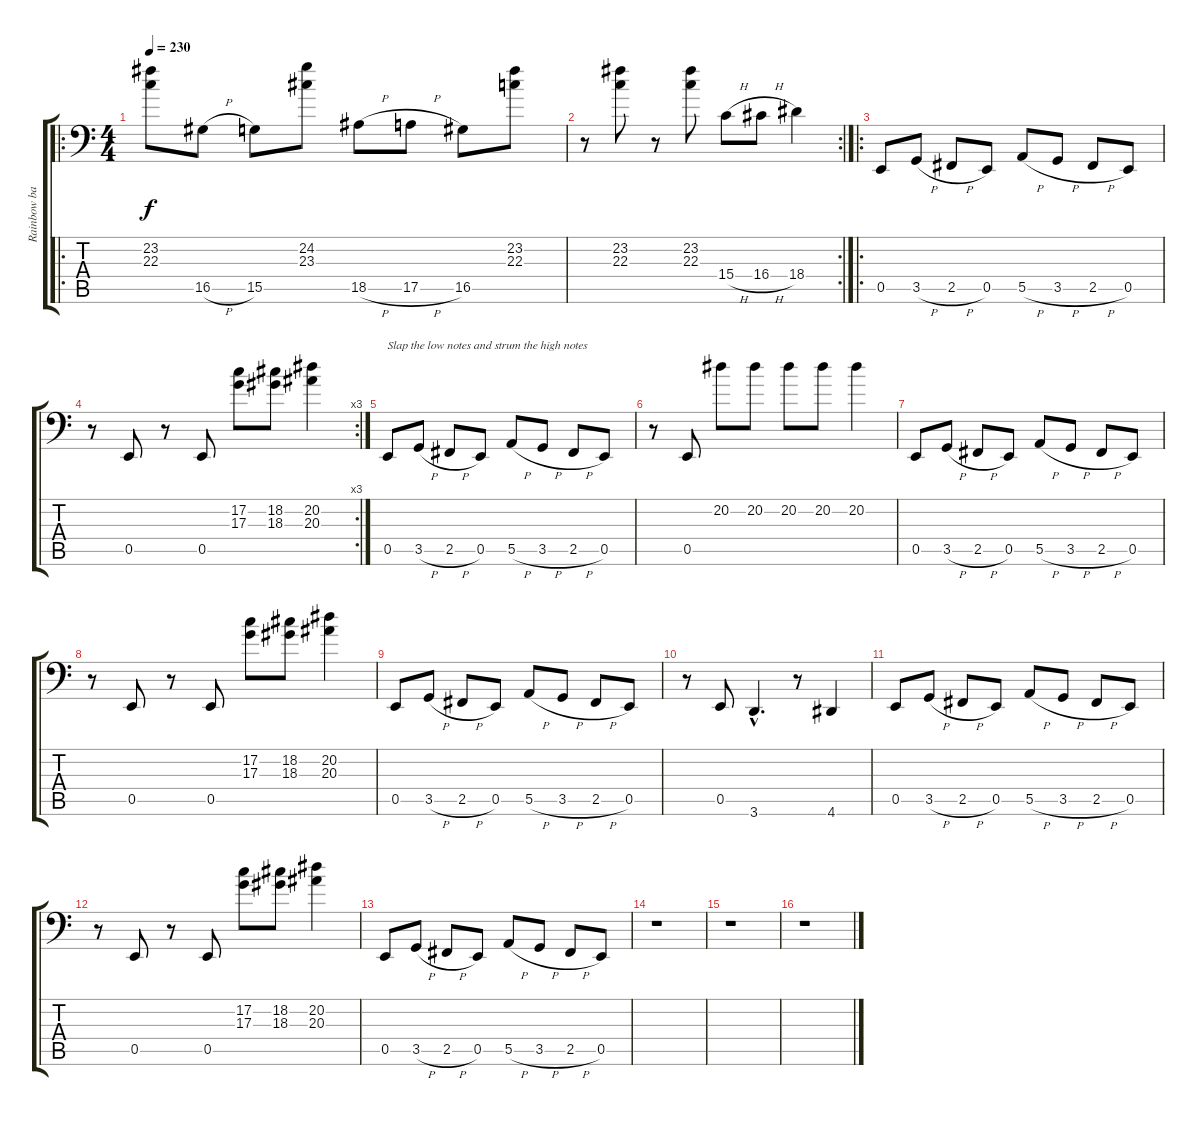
\track ("Rainbow bass : Les Claypool" "Rainbow ba") {instrument fretlessbass}
\staff {score tabs}
\tuning (C3 G2 D2 A1 E1 B0) {hide}
\ro
\ts (4 4)
\tempo 230
\clef f4
\ks c
(23.2 22.3).8{dy f} 16.5{h}.8 15.5.8 (24.2 23.3).8 18.5{h}.8 17.5{h}.8 16.5.8 (23.2 22.3).8 |
\rc 2
r.8 (23.2 22.3).8 r.8 (23.2 22.3).8 15.4{h}.8 16.4{h}.8 18.4.4 |
\ro
0.5.8{instrument slapbass1} 3.5{h}.8 2.5{h}.8 0.5.8 5.5{h}.8 3.5{h}.8 2.5{h}.8 0.5.8 |
\rc 3
r.8 0.5.8 r.8 0.5.8 (17.2 17.3).8{instrument fretlessbass} (18.2 18.3).8 (20.2 20.3).4 |
0.5.8{txt "Slap the low notes and strum the high notes" instrument slapbass1} 3.5{h}.8 2.5{h}.8 0.5.8 5.5{h}.8 3.5{h}.8 2.5{h}.8 0.5.8 |
r.8 0.5.8 20.2.8{instrument fretlessbass} 20.2.8 20.2.8 20.2.8 20.2.4 |
0.5.8{instrument slapbass1} 3.5{h}.8 2.5{h}.8 0.5.8 5.5{h}.8 3.5{h}.8 2.5{h}.8 0.5.8 |
r.8 0.5.8 r.8 0.5.8 (17.2 17.3).8{instrument fretlessbass} (18.2 18.3).8 (20.2 20.3).4 |
0.5.8{instrument slapbass1} 3.5{h}.8 2.5{h}.8 0.5.8 5.5{h}.8 3.5{h}.8 2.5{h}.8 0.5.8 |
r.8 0.5.8 3.6{hac}.4{d} r.8 4.6.4 |
0.5.8{instrument slapbass1} 3.5{h}.8 2.5{h}.8 0.5.8 5.5{h}.8 3.5{h}.8 2.5{h}.8 0.5.8 |
r.8 0.5.8 r.8 0.5.8 (17.2 17.3).8{instrument fretlessbass} (18.2 18.3).8 (20.2 20.3).4 |
0.5.8{instrument slapbass1} 3.5{h}.8 2.5{h}.8 0.5.8 5.5{h}.8 3.5{h}.8 2.5{h}.8 0.5.8 |
r.1{instrument fretlessbass} |
r.1 |
r.1
